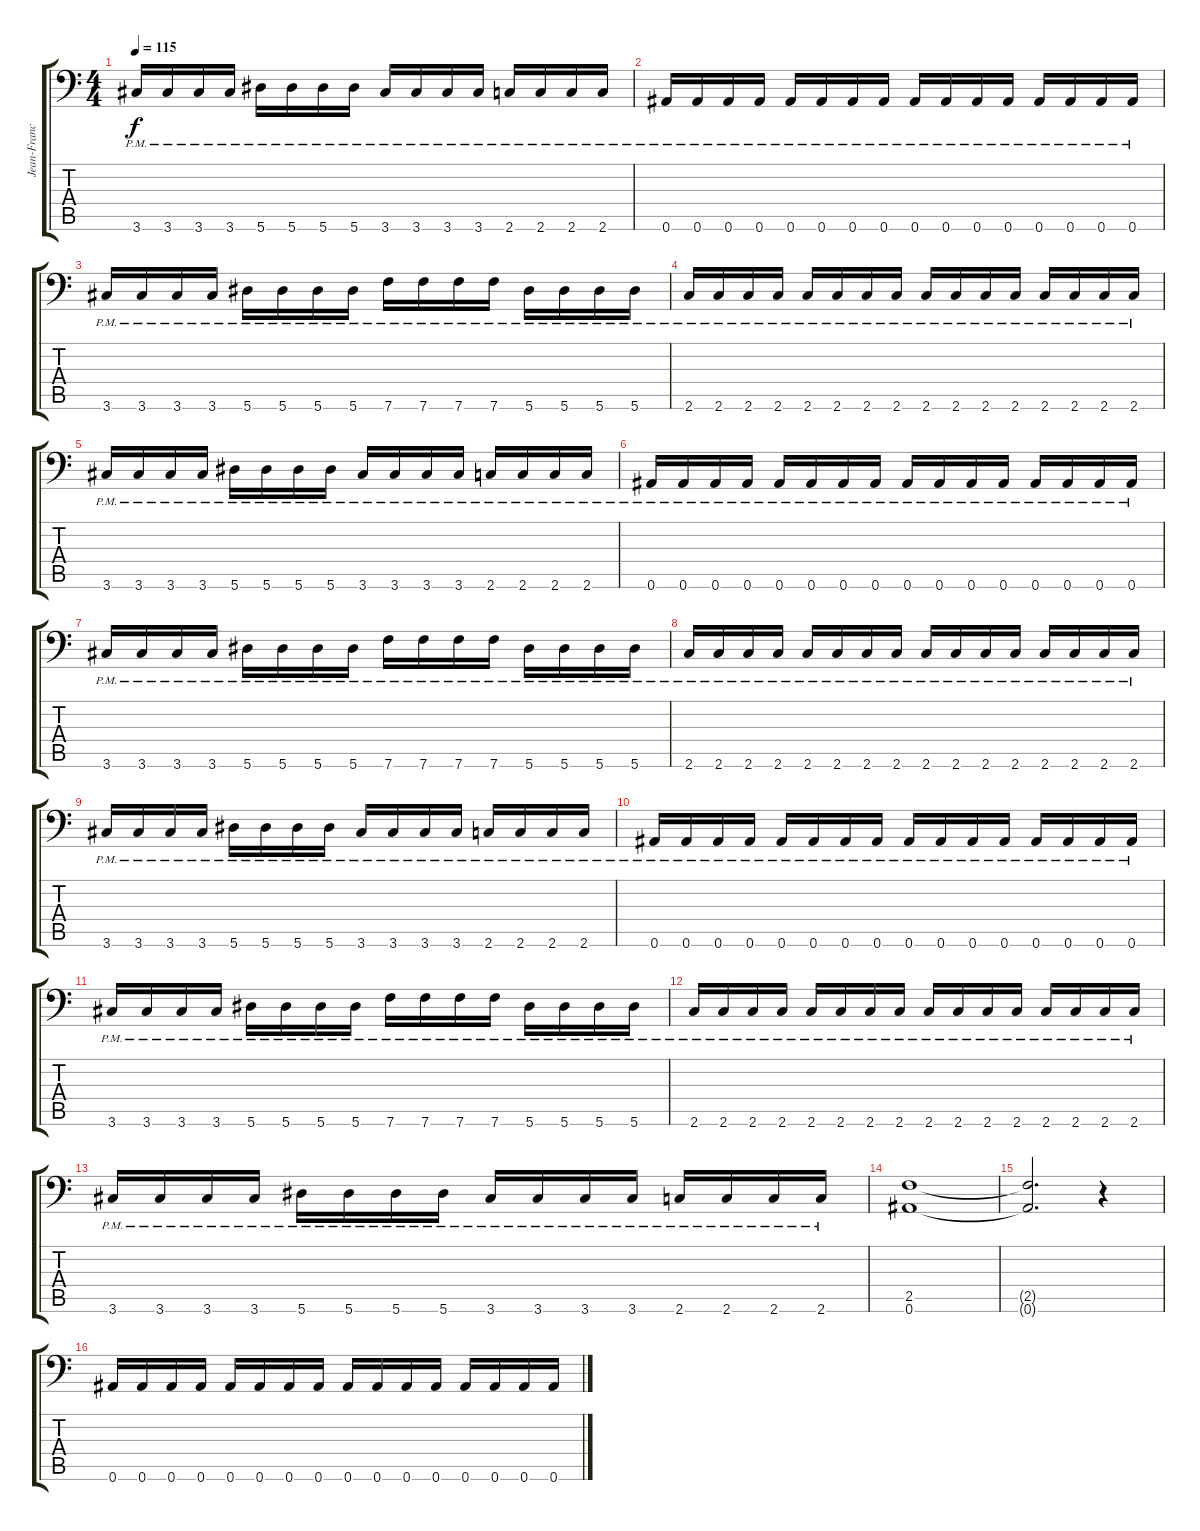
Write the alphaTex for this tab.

\track ("Jean-Francois Dagenals (Rhythm)" "Jean-Franc") {instrument distortionguitar}
\staff {score tabs}
\tuning (Bb3 F3 Db3 Ab2 Eb2 Bb1) {hide}
\ts (4 4)
\tempo 115
\clef f4
\ks c
3.6{pm}.16{dy f} 3.6{pm}.16 3.6{pm}.16 3.6{pm}.16 5.6{pm}.16 5.6{pm}.16 5.6{pm}.16 5.6{pm}.16 3.6{pm}.16 3.6{pm}.16 3.6{pm}.16 3.6{pm}.16 2.6{pm}.16 2.6{pm}.16 2.6{pm}.16 2.6{pm}.16 |
0.6{pm}.16 0.6{pm}.16 0.6{pm}.16 0.6{pm}.16 0.6{pm}.16 0.6{pm}.16 0.6{pm}.16 0.6{pm}.16 0.6{pm}.16 0.6{pm}.16 0.6{pm}.16 0.6{pm}.16 0.6{pm}.16 0.6{pm}.16 0.6{pm}.16 0.6{pm}.16 |
3.6{pm}.16 3.6{pm}.16 3.6{pm}.16 3.6{pm}.16 5.6{pm}.16 5.6{pm}.16 5.6{pm}.16 5.6{pm}.16 7.6{pm}.16 7.6{pm}.16 7.6{pm}.16 7.6{pm}.16 5.6{pm}.16 5.6{pm}.16 5.6{pm}.16 5.6{pm}.16 |
2.6{pm}.16 2.6{pm}.16 2.6{pm}.16 2.6{pm}.16 2.6{pm}.16 2.6{pm}.16 2.6{pm}.16 2.6{pm}.16 2.6{pm}.16 2.6{pm}.16 2.6{pm}.16 2.6{pm}.16 2.6{pm}.16 2.6{pm}.16 2.6{pm}.16 2.6{pm}.16 |
3.6{pm}.16 3.6{pm}.16 3.6{pm}.16 3.6{pm}.16 5.6{pm}.16 5.6{pm}.16 5.6{pm}.16 5.6{pm}.16 3.6{pm}.16 3.6{pm}.16 3.6{pm}.16 3.6{pm}.16 2.6{pm}.16 2.6{pm}.16 2.6{pm}.16 2.6{pm}.16 |
0.6{pm}.16 0.6{pm}.16 0.6{pm}.16 0.6{pm}.16 0.6{pm}.16 0.6{pm}.16 0.6{pm}.16 0.6{pm}.16 0.6{pm}.16 0.6{pm}.16 0.6{pm}.16 0.6{pm}.16 0.6{pm}.16 0.6{pm}.16 0.6{pm}.16 0.6{pm}.16 |
3.6{pm}.16 3.6{pm}.16 3.6{pm}.16 3.6{pm}.16 5.6{pm}.16 5.6{pm}.16 5.6{pm}.16 5.6{pm}.16 7.6{pm}.16 7.6{pm}.16 7.6{pm}.16 7.6{pm}.16 5.6{pm}.16 5.6{pm}.16 5.6{pm}.16 5.6{pm}.16 |
2.6{pm}.16 2.6{pm}.16 2.6{pm}.16 2.6{pm}.16 2.6{pm}.16 2.6{pm}.16 2.6{pm}.16 2.6{pm}.16 2.6{pm}.16 2.6{pm}.16 2.6{pm}.16 2.6{pm}.16 2.6{pm}.16 2.6{pm}.16 2.6{pm}.16 2.6{pm}.16 |
3.6{pm}.16 3.6{pm}.16 3.6{pm}.16 3.6{pm}.16 5.6{pm}.16 5.6{pm}.16 5.6{pm}.16 5.6{pm}.16 3.6{pm}.16 3.6{pm}.16 3.6{pm}.16 3.6{pm}.16 2.6{pm}.16 2.6{pm}.16 2.6{pm}.16 2.6{pm}.16 |
0.6{pm}.16 0.6{pm}.16 0.6{pm}.16 0.6{pm}.16 0.6{pm}.16 0.6{pm}.16 0.6{pm}.16 0.6{pm}.16 0.6{pm}.16 0.6{pm}.16 0.6{pm}.16 0.6{pm}.16 0.6{pm}.16 0.6{pm}.16 0.6{pm}.16 0.6{pm}.16 |
3.6{pm}.16 3.6{pm}.16 3.6{pm}.16 3.6{pm}.16 5.6{pm}.16 5.6{pm}.16 5.6{pm}.16 5.6{pm}.16 7.6{pm}.16 7.6{pm}.16 7.6{pm}.16 7.6{pm}.16 5.6{pm}.16 5.6{pm}.16 5.6{pm}.16 5.6{pm}.16 |
2.6{pm}.16 2.6{pm}.16 2.6{pm}.16 2.6{pm}.16 2.6{pm}.16 2.6{pm}.16 2.6{pm}.16 2.6{pm}.16 2.6{pm}.16 2.6{pm}.16 2.6{pm}.16 2.6{pm}.16 2.6{pm}.16 2.6{pm}.16 2.6{pm}.16 2.6{pm}.16 |
3.6{pm}.16 3.6{pm}.16 3.6{pm}.16 3.6{pm}.16 5.6{pm}.16 5.6{pm}.16 5.6{pm}.16 5.6{pm}.16 3.6{pm}.16 3.6{pm}.16 3.6{pm}.16 3.6{pm}.16 2.6{pm}.16 2.6{pm}.16 2.6{pm}.16 2.6{pm}.16 |
(2.5 0.6).1 |
(2.5{t} 0.6{t}).2{d} r.4 |
0.6.16{balance 8} 0.6.16 0.6.16 0.6.16 0.6.16 0.6.16 0.6.16 0.6.16 0.6.16 0.6.16 0.6.16 0.6.16 0.6.16 0.6.16 0.6.16 0.6.16
